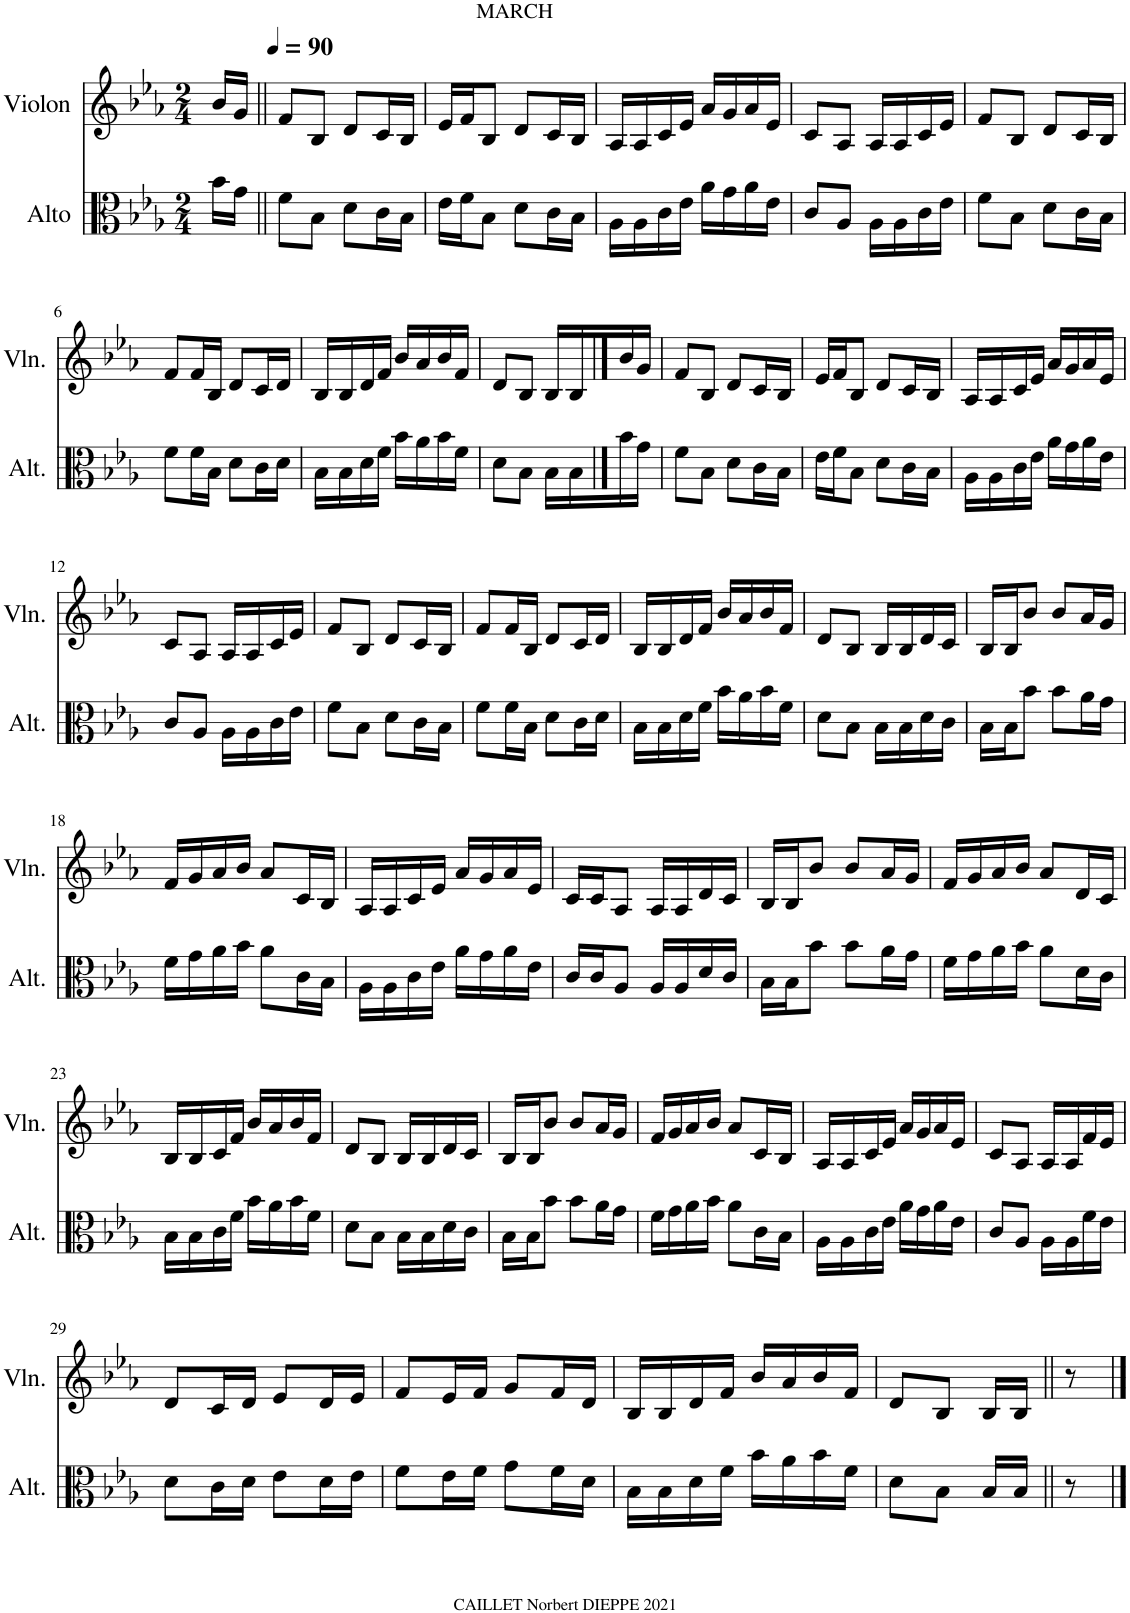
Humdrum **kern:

**kern	**kern
*part2	*part1
*staff2	*staff1
*I"Alto	*I"Violon
*I'Alt.	*I'Vln.
*clefC3	*clefG2
*k[b-e-a-]	*k[b-e-a-]
*M2/4	*M2/4
*MM90	*MM90
=	=
16b-\LL	16b-/LL
16g\JJ	16g/JJ
=1||	=1||
!	!LO:TX:a:t=MARCH
8f\L	8f/L
8B-\J	8B-/J
8d\L	8d/L
16c\L	16c/L
16B-\JJ	16B-/JJ
=2	=2
16e-\LL	16e-/LL
16f\J	16f/J
8B-\J	8B-/J
8d\L	8d/L
16c\L	16c/L
16B-\JJ	16B-/JJ
=3	=3
16A-\LL	16A-/LL
16A-\	16A-/
16c\	16c/
16e-\JJ	16e-/JJ
16a-\LL	16a-/LL
16g\	16g/
16a-\	16a-/
16e-\JJ	16e-/JJ
=4	=4
8c/L	8c/L
8A-/J	8A-/J
16A-\LL	16A-/LL
16A-\	16A-/
16c\	16c/
16e-\JJ	16e-/JJ
=5	=5
8f\L	8f/L
8B-\J	8B-/J
8d\L	8d/L
16c\L	16c/L
16B-\JJ	16B-/JJ
!!LO:LB:g=z
=6	=6
8f\L	8f/L
16f\L	16f/L
16B-\JJ	16B-/JJ
8d\L	8d/L
16c\L	16c/L
16d\JJ	16d/JJ
=7	=7
16B-\LL	16B-/LL
16B-\	16B-/
16d\	16d/
16f\JJ	16f/JJ
16b-\LL	16b-/LL
16a-\	16a-/
16b-\	16b-/
16f\JJ	16f/JJ
=8	=8
8d\L	8d/L
8B-\J	8B-/J
16B-\LL	16B-/LL
16B-\	16B-/
16b-\	16b-/
16g\JJ	16g/JJ
=9	=9
8f\L	8f/L
8B-\J	8B-/J
8d\L	8d/L
16c\L	16c/L
16B-\JJ	16B-/JJ
=10	=10
16e-\LL	16e-/LL
16f\J	16f/J
8B-\J	8B-/J
8d\L	8d/L
16c\L	16c/L
16B-\JJ	16B-/JJ
=11	=11
16A-\LL	16A-/LL
16A-\	16A-/
16c\	16c/
16e-\JJ	16e-/JJ
16a-\LL	16a-/LL
16g\	16g/
16a-\	16a-/
16e-\JJ	16e-/JJ
!!LO:LB:g=z
=12	=12
8c/L	8c/L
8A-/J	8A-/J
16A-\LL	16A-/LL
16A-\	16A-/
16c\	16c/
16e-\JJ	16e-/JJ
=13	=13
8f\L	8f/L
8B-\J	8B-/J
8d\L	8d/L
16c\L	16c/L
16B-\JJ	16B-/JJ
=14	=14
8f\L	8f/L
16f\L	16f/L
16B-\JJ	16B-/JJ
8d\L	8d/L
16c\L	16c/L
16d\JJ	16d/JJ
=15	=15
16B-\LL	16B-/LL
16B-\	16B-/
16d\	16d/
16f\JJ	16f/JJ
16b-\LL	16b-/LL
16a-\	16a-/
16b-\	16b-/
16f\JJ	16f/JJ
=16	=16
8d\L	8d/L
8B-\J	8B-/J
16B-\LL	16B-/LL
16B-\	16B-/
16d\	16d/
16c\JJ	16c/JJ
=17	=17
16B-\LL	16B-/LL
16B-\J	16B-/J
8b-\J	8b-/J
8b-\L	8b-/L
16a-\L	16a-/L
16g\JJ	16g/JJ
!!LO:LB:g=z
=18	=18
16f\LL	16f/LL
16g\	16g/
16a-\	16a-/
16b-\JJ	16b-/JJ
8a-\L	8a-/L
16c\L	16c/L
16B-\JJ	16B-/JJ
=19	=19
16A-\LL	16A-/LL
16A-\	16A-/
16c\	16c/
16e-\JJ	16e-/JJ
16a-\LL	16a-/LL
16g\	16g/
16a-\	16a-/
16e-\JJ	16e-/JJ
=20	=20
16c/LL	16c/LL
16c/J	16c/J
8A-/J	8A-/J
16A-/LL	16A-/LL
16A-/	16A-/
16d/	16d/
16c/JJ	16c/JJ
=21	=21
16B-\LL	16B-/LL
16B-\J	16B-/J
8b-\J	8b-/J
8b-\L	8b-/L
16a-\L	16a-/L
16g\JJ	16g/JJ
=22	=22
16f\LL	16f/LL
16g\	16g/
16a-\	16a-/
16b-\JJ	16b-/JJ
8a-\L	8a-/L
16d\L	16d/L
16c\JJ	16c/JJ
!!LO:LB:g=z
=23	=23
16B-\LL	16B-/LL
16B-\	16B-/
16c\	16c/
16f\JJ	16f/JJ
16b-\LL	16b-/LL
16a-\	16a-/
16b-\	16b-/
16f\JJ	16f/JJ
=24	=24
8d\L	8d/L
8B-\J	8B-/J
16B-\LL	16B-/LL
16B-\	16B-/
16d\	16d/
16c\JJ	16c/JJ
=25	=25
16B-\LL	16B-/LL
16B-\J	16B-/J
8b-\J	8b-/J
8b-\L	8b-/L
16a-\L	16a-/L
16g\JJ	16g/JJ
=26	=26
16f\LL	16f/LL
16g\	16g/
16a-\	16a-/
16b-\JJ	16b-/JJ
8a-\L	8a-/L
16c\L	16c/L
16B-\JJ	16B-/JJ
=27	=27
16A-\LL	16A-/LL
16A-\	16A-/
16c\	16c/
16e-\JJ	16e-/JJ
16a-\LL	16a-/LL
16g\	16g/
16a-\	16a-/
16e-\JJ	16e-/JJ
=28	=28
8c/L	8c/L
8A-/J	8A-/J
16A-\LL	16A-/LL
16A-\	16A-/
16f\	16f/
16e-\JJ	16e-/JJ
!!LO:LB:g=z
=29	=29
8d\L	8d/L
16c\L	16c/L
16d\JJ	16d/JJ
8e-\L	8e-/L
16d\L	16d/L
16e-\JJ	16e-/JJ
=30	=30
8f\L	8f/L
16e-\L	16e-/L
16f\JJ	16f/JJ
8g\L	8g/L
16f\L	16f/L
16d\JJ	16d/JJ
=31	=31
16B-\LL	16B-/LL
16B-\	16B-/
16d\	16d/
16f\JJ	16f/JJ
16b-\LL	16b-/LL
16a-\	16a-/
16b-\	16b-/
16f\JJ	16f/JJ
=32	=32
8d\L	8d/L
8B-\J	8B-/J
16B-/LL	16B-/LL
16B-/JJ	16B-/JJ
8r	8r
==	==
*-	*-
